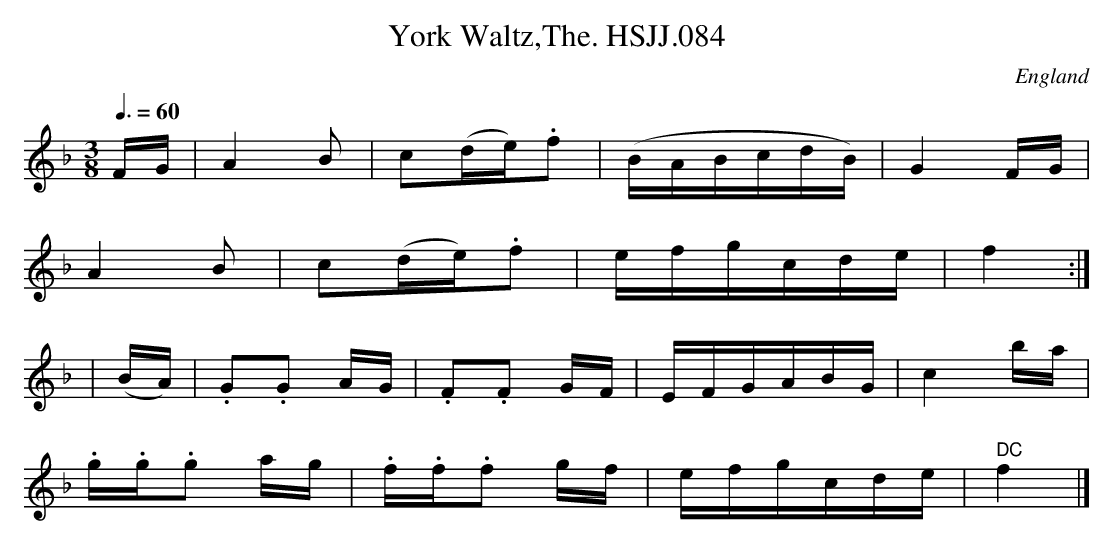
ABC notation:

X:1
T:York Waltz,The. HSJJ.084
L:1/16
M:3/8
O:England
Q:3/8=60
K:F
FG|A4B2|c2(de).f2|(BABcdB)|G4FG|!
A4B2|c2(de).f2|efgcde|f4:|!
|(BA)|.G2.G2 AG|.F2.F2 GF|EFGABG|c4ba|!
.g.g.g2 ag|.f.f.f2 gf|efgcde|" DC"f4|]
